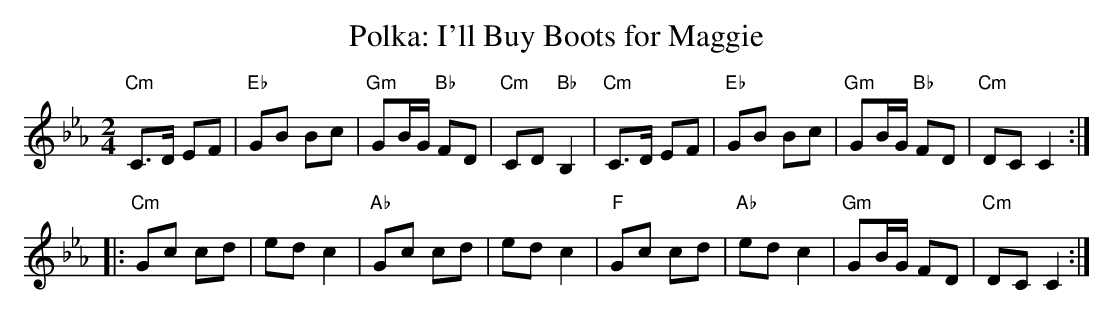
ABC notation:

X:1
T:Polka: I'll Buy Boots for Maggie
M:2/4
L:1/8
K:Cm
"Cm"C>D EF|"Eb"GB Bc|"Gm"GB/2G/2 "Bb"FD|"Cm"CD "Bb"B,2|\
"Cm"C>D EF|"Eb"GB Bc|"Gm"GB/2G/2 "Bb"FD|"Cm"DC C2:|
|:"Cm"Gc cd|ed c2|"Ab"Gc cd|ed c2|\
"F"Gc cd|"Ab"ed c2|"Gm"GB/2G/2 FD|"Cm"DC C2:|
